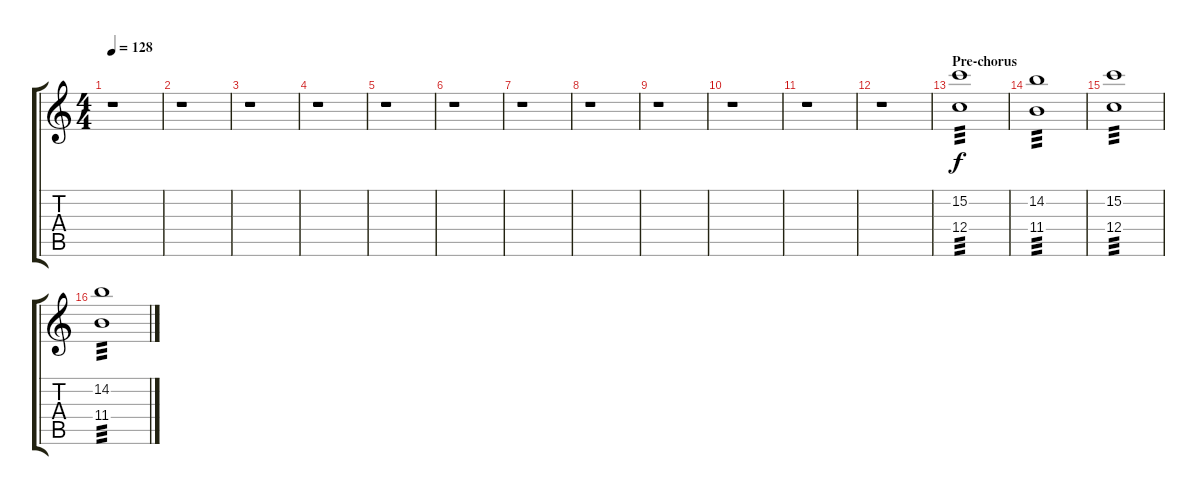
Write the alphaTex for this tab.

\track "" {instrument distortionguitar}
\staff {score tabs}
\tuning (D4 A3 F3 C3 G2 C2) {hide}
\ts (4 4)
\tempo 128
\clef g2
\ks c
r.1{dy f} |
r.1 |
r.1 |
r.1 |
r.1 |
r.1 |
r.1 |
r.1 |
r.1 |
r.1 |
r.1 |
r.1 |
\section ("" "Pre-chorus")
(15.2 12.4).1{tp 3 volume 8 instrument distortionguitar} |
(14.2 11.4).1{tp 3} |
(15.2 12.4).1{tp 3} |
(14.2 11.4).1{tp 3}
